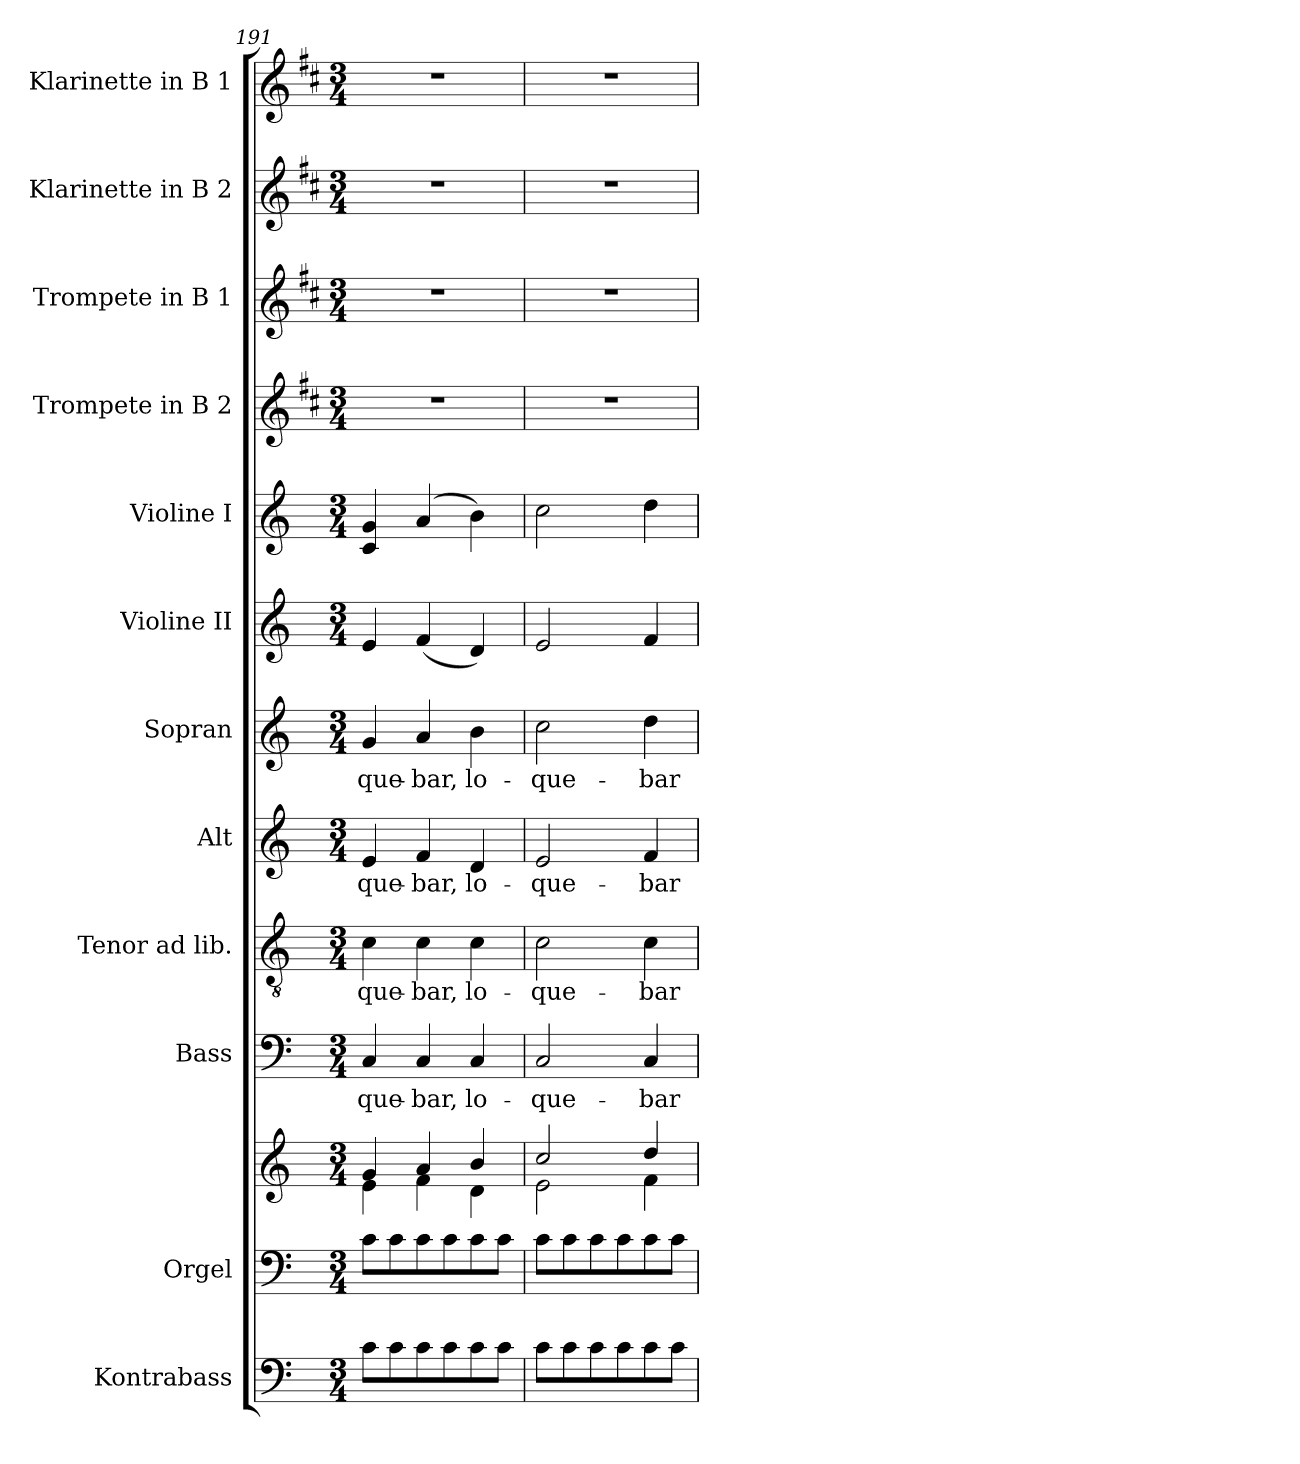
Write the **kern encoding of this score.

**kern	**kern	**kern	**kern	**text	**kern	**text	**kern	**text	**kern	**text	**kern	**kern	**kern	**kern	**kern	**kern
*part12	*part11	*part11	*part10	*part10	*part9	*part9	*part8	*part8	*part7	*part7	*part6	*part5	*part4	*part3	*part2	*part1
*staff13	*staff12	*staff11	*staff10	*staff10	*staff9	*staff9	*staff8	*staff8	*staff7	*staff7	*staff6	*staff5	*staff4	*staff3	*staff2	*staff1
*I"Kontrabass	*I"Orgel	*	*I"Bass	*	*I"Tenor ad lib.	*	*I"Alt	*	*I"Sopran	*	*I"Violine II	*I"Violine I	*I"Trompete in B 2	*I"Trompete in B 1	*I"Klarinette in B 2	*I"Klarinette in B 1
*I'Kb.	*I'Org.	*	*I'B	*	*I'T	*	*I'A	*	*I'S	*	*I'Vl. II	*I'Vl. I	*	*	*	*
!!LO:PB:g=z
*clefF4	*clefF4	*clefG2	*clefF4	*	*clefGv2	*	*clefG2	*	*clefG2	*	*clefG2	*clefG2	*clefG2	*clefG2	*clefG2	*clefG2
*ITrd7c12	*	*	*	*	*	*	*	*	*	*	*	*	*ITrd1c2	*ITrd1c2	*ITrd1c2	*ITrd1c2
*k[]	*k[]	*k[]	*k[]	*	*k[]	*	*k[]	*	*k[]	*	*k[]	*k[]	*k[]	*k[]	*k[]	*k[]
*C:	*C:	*C:	*C:	*	*C:	*	*C:	*	*C:	*	*C:	*C:	*C:	*C:	*C:	*C:
*M3/4	*M3/4	*M3/4	*M3/4	*	*M3/4	*	*M3/4	*	*M3/4	*	*M3/4	*M3/4	*M3/4	*M3/4	*M3/4	*M3/4
=191	=191	=191	=191	=191	=191	=191	=191	=191	=191	=191	=191	=191	=191	=191	=191	=191
*	*	*^	*	*	*	*	*	*	*	*	*	*	*	*	*	*
!	!	!	!	!	!LO:LY:b	!	!LO:LY:b	!	!LO:LY:b	!	!LO:LY:b	!	!	!	!	!	!
8C\L	8c\L	4g/	4e\	4C/	-que-	4c\	-que-	4e/	-que-	4g/	-que-	4e/	4c/ 4g/	2.r	2.r	2.r	2.r
8C\	8c\	.	.	.	.	.	.	.	.	.	.	.	.	.	.	.	.
!	!	!	!	!	!LO:LY:b	!	!LO:LY:b	!	!LO:LY:b	!	!LO:LY:b	!	!	!	!	!	!
8C\	8c\	4a/	4f\	4C/	-bar,	4c\	-bar,	4f/	-bar,	4a/	-bar,	(<4f/	(4a/	.	.	.	.
8C\	8c\	.	.	.	.	.	.	.	.	.	.	.	.	.	.	.	.
!	!	!	!	!	!LO:LY:b	!	!LO:LY:b	!	!LO:LY:b	!	!LO:LY:b	!	!	!	!	!	!
8C\	8c\	4b/	4d\	4C/	lo-	4c\	lo-	4d/	lo-	4b\	lo-	4d/)	4b\)	.	.	.	.
8C\J	8c\J	.	.	.	.	.	.	.	.	.	.	.	.	.	.	.	.
=192	=192	=192	=192	=192	=192	=192	=192	=192	=192	=192	=192	=192	=192	=192	=192	=192	=192
!	!	!	!	!	!LO:LY:b	!	!LO:LY:b	!	!LO:LY:b	!	!LO:LY:b	!	!	!	!	!	!
8C\L	8c\L	2cc/	2e\	2C/	-que-	2c\	-que-	2e/	-que-	2cc\	-que-	2e/	2cc\	2.r	2.r	2.r	2.r
8C\	8c\	.	.	.	.	.	.	.	.	.	.	.	.	.	.	.	.
8C\	8c\	.	.	.	.	.	.	.	.	.	.	.	.	.	.	.	.
8C\	8c\	.	.	.	.	.	.	.	.	.	.	.	.	.	.	.	.
!	!	!	!	!	!LO:LY:b	!	!LO:LY:b	!	!LO:LY:b	!	!LO:LY:b	!	!	!	!	!	!
8C\	8c\	4dd/	4f\	4C/	-bar	4c\	-bar	4f/	-bar	4dd\	-bar	4f/	4dd\	.	.	.	.
8C\J	8c\J	.	.	.	.	.	.	.	.	.	.	.	.	.	.	.	.
*	*	*v	*v	*	*	*	*	*	*	*	*	*	*	*	*	*	*
=	=	=	=	=	=	=	=	=	=	=	=	=	=	=	=	=
*-	*-	*-	*-	*-	*-	*-	*-	*-	*-	*-	*-	*-	*-	*-	*-	*-
